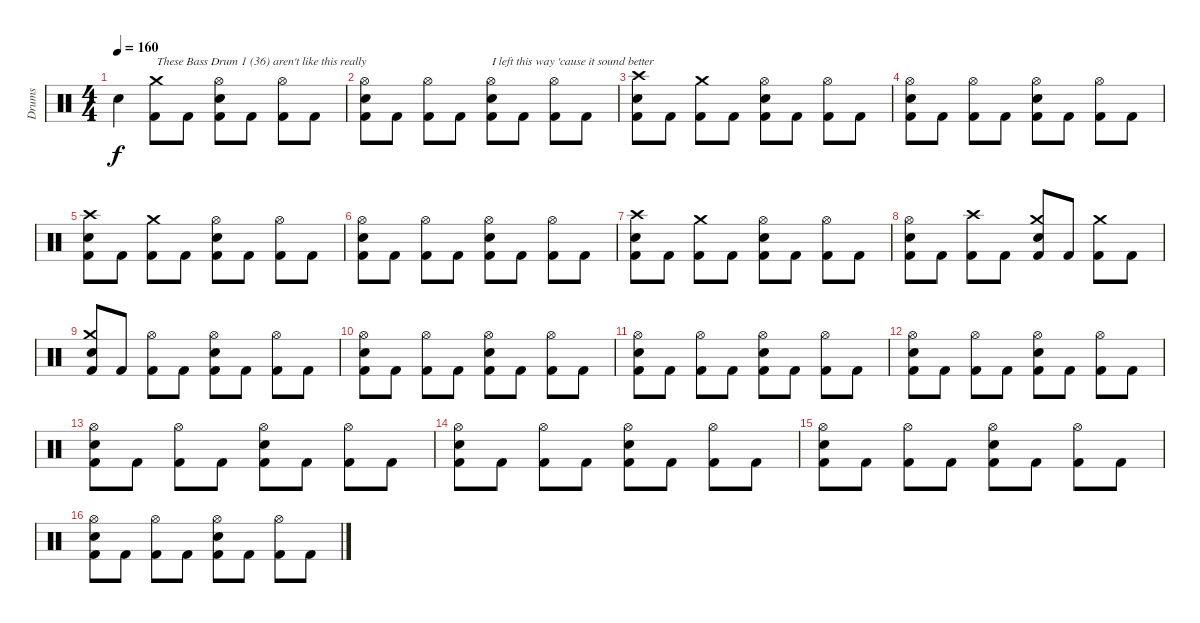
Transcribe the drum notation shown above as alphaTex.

\track ("Drums" "Drums") {instrument percussion}
\staff {score}
\articulation defaults
\ts (4 4)
\tempo 160
\clef neutral
\ks c "Snare (hit) 2".4{dy f}
("Crash medium (hit)" "Kick (hit) 2").8{txt "These Bass Drum 1 (36) aren't like this really"} "Kick (hit) 2".8 ("Hi-Hat (open)" "Snare (hit) 2" "Kick (hit) 2").8 "Kick (hit) 2".8 ("Hi-Hat (open)" "Kick (hit) 2").8 "Kick (hit) 2".8 |
("Hi-Hat (open)" "Snare (hit) 2" "Kick (hit) 2").8 "Kick (hit) 2".8 ("Hi-Hat (open)" "Kick (hit) 2").8 "Kick (hit) 2".8 ("Hi-Hat (open)" "Snare (hit) 2" "Kick (hit) 2").8{txt "I left this way 'cause it sound better"} "Kick (hit) 2".8 ("Hi-Hat (open)" "Kick (hit) 2").8 "Kick (hit) 2".8 |
("Crash high (hit)" "Snare (hit) 2" "Kick (hit) 2").8 "Kick (hit) 2".8 ("Crash medium (hit)" "Kick (hit) 2").8 "Kick (hit) 2".8 ("Hi-Hat (open)" "Snare (hit) 2" "Kick (hit) 2").8 "Kick (hit) 2".8 ("Hi-Hat (open)" "Kick (hit) 2").8 "Kick (hit) 2".8 |
("Hi-Hat (open)" "Snare (hit) 2" "Kick (hit) 2").8 "Kick (hit) 2".8 ("Hi-Hat (open)" "Kick (hit) 2").8 "Kick (hit) 2".8 ("Hi-Hat (open)" "Snare (hit) 2" "Kick (hit) 2").8 "Kick (hit) 2".8 ("Hi-Hat (open)" "Kick (hit) 2").8 "Kick (hit) 2".8 |
("Crash high (hit)" "Snare (hit) 2" "Kick (hit) 2").8 "Kick (hit) 2".8 ("Crash medium (hit)" "Kick (hit) 2").8 "Kick (hit) 2".8 ("Hi-Hat (open)" "Snare (hit) 2" "Kick (hit) 2").8 "Kick (hit) 2".8 ("Hi-Hat (open)" "Kick (hit) 2").8 "Kick (hit) 2".8 |
("Hi-Hat (open)" "Snare (hit) 2" "Kick (hit) 2").8 "Kick (hit) 2".8 ("Hi-Hat (open)" "Kick (hit) 2").8 "Kick (hit) 2".8 ("Hi-Hat (open)" "Snare (hit) 2" "Kick (hit) 2").8 "Kick (hit) 2".8 ("Hi-Hat (open)" "Kick (hit) 2").8 "Kick (hit) 2".8 |
("Crash high (hit)" "Snare (hit) 2" "Kick (hit) 2").8 "Kick (hit) 2".8 ("Crash medium (hit)" "Kick (hit) 2").8 "Kick (hit) 2".8 ("Hi-Hat (open)" "Snare (hit) 2" "Kick (hit) 2").8 "Kick (hit) 2".8 ("Hi-Hat (open)" "Kick (hit) 2").8 "Kick (hit) 2".8 |
("Hi-Hat (open)" "Snare (hit) 2" "Kick (hit) 2").8 "Kick (hit) 2".8 ("Crash high (hit)" "Kick (hit) 2").8 "Kick (hit) 2".8 ("Crash medium (hit)" "Snare (hit) 2" "Kick (hit) 2").8 "Kick (hit) 2".8 ("Crash medium (hit)" "Kick (hit) 2").8 "Kick (hit) 2".8 |
("Crash medium (hit)" "Snare (hit) 2" "Kick (hit) 2").8 "Kick (hit) 2".8 ("Hi-Hat (open)" "Kick (hit) 2").8 "Kick (hit) 2".8 ("Hi-Hat (open)" "Snare (hit) 2" "Kick (hit) 2").8 "Kick (hit) 2".8 ("Hi-Hat (open)" "Kick (hit) 2").8 "Kick (hit) 2".8 |
("Hi-Hat (open)" "Snare (hit) 2" "Kick (hit) 2").8 "Kick (hit) 2".8 ("Hi-Hat (open)" "Kick (hit) 2").8 "Kick (hit) 2".8 ("Hi-Hat (open)" "Snare (hit) 2" "Kick (hit) 2").8 "Kick (hit) 2".8 ("Hi-Hat (open)" "Kick (hit) 2").8 "Kick (hit) 2".8 |
("Hi-Hat (open)" "Snare (hit) 2" "Kick (hit) 2").8 "Kick (hit) 2".8 ("Hi-Hat (open)" "Kick (hit) 2").8 "Kick (hit) 2".8 ("Hi-Hat (open)" "Snare (hit) 2" "Kick (hit) 2").8 "Kick (hit) 2".8 ("Hi-Hat (open)" "Kick (hit) 2").8 "Kick (hit) 2".8 |
("Hi-Hat (open)" "Snare (hit) 2" "Kick (hit) 2").8 "Kick (hit) 2".8 ("Hi-Hat (open)" "Kick (hit) 2").8 "Kick (hit) 2".8 ("Hi-Hat (open)" "Snare (hit) 2" "Kick (hit) 2").8 "Kick (hit) 2".8 ("Hi-Hat (open)" "Kick (hit) 2").8 "Kick (hit) 2".8 |
("Hi-Hat (open)" "Snare (hit) 2" "Kick (hit) 2").8 "Kick (hit) 2".8 ("Hi-Hat (open)" "Kick (hit) 2").8 "Kick (hit) 2".8 ("Hi-Hat (open)" "Snare (hit) 2" "Kick (hit) 2").8 "Kick (hit) 2".8 ("Hi-Hat (open)" "Kick (hit) 2").8 "Kick (hit) 2".8 |
("Hi-Hat (open)" "Snare (hit) 2" "Kick (hit) 2").8 "Kick (hit) 2".8 ("Hi-Hat (open)" "Kick (hit) 2").8 "Kick (hit) 2".8 ("Hi-Hat (open)" "Snare (hit) 2" "Kick (hit) 2").8 "Kick (hit) 2".8 ("Hi-Hat (open)" "Kick (hit) 2").8 "Kick (hit) 2".8 |
("Hi-Hat (open)" "Snare (hit) 2" "Kick (hit) 2").8 "Kick (hit) 2".8 ("Hi-Hat (open)" "Kick (hit) 2").8 "Kick (hit) 2".8 ("Hi-Hat (open)" "Snare (hit) 2" "Kick (hit) 2").8 "Kick (hit) 2".8 ("Hi-Hat (open)" "Kick (hit) 2").8 "Kick (hit) 2".8 |
("Hi-Hat (open)" "Snare (hit) 2" "Kick (hit) 2").8 "Kick (hit) 2".8 ("Hi-Hat (open)" "Kick (hit) 2").8 "Kick (hit) 2".8 ("Hi-Hat (open)" "Snare (hit) 2" "Kick (hit) 2").8 "Kick (hit) 2".8 ("Hi-Hat (open)" "Kick (hit) 2").8 "Kick (hit) 2".8
